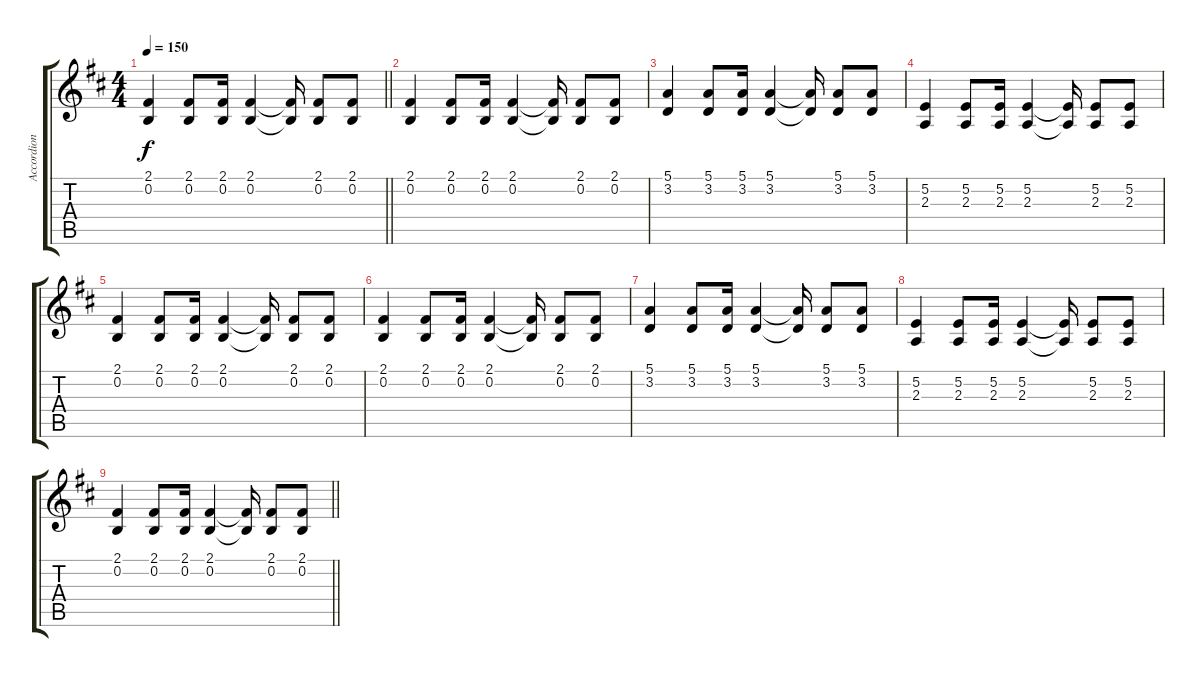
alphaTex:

\track ("Accordion" "Accordion") {instrument accordion}
\staff {score tabs}
\tuning (E4 B3 G3 D3 A2 E2) {hide}
\ts (4 4)
\tempo 150
\clef g2
\barLineRight lightlight
\ks d
(2.1 0.2).4{dy f} (2.1 0.2).8 (2.1 0.2).16 (2.1 0.2).4 (2.1{t} 0.2{t}).16 (2.1 0.2).8 (2.1 0.2).8 |
(2.1 0.2).4 (2.1 0.2).8 (2.1 0.2).16 (2.1 0.2).4 (2.1{t} 0.2{t}).16 (2.1 0.2).8 (2.1 0.2).8 |
(5.1 3.2).4 (5.1 3.2).8 (5.1 3.2).16 (5.1 3.2).4 (5.1{t} 3.2{t}).16 (5.1 3.2).8 (5.1 3.2).8 |
(5.2 2.3).4 (5.2 2.3).8 (5.2 2.3).16 (5.2 2.3).4 (5.2{t} 2.3{t}).16 (5.2 2.3).8 (5.2 2.3).8 |
(2.1 0.2).4 (2.1 0.2).8 (2.1 0.2).16 (2.1 0.2).4 (2.1{t} 0.2{t}).16 (2.1 0.2).8 (2.1 0.2).8 |
(2.1 0.2).4 (2.1 0.2).8 (2.1 0.2).16 (2.1 0.2).4 (2.1{t} 0.2{t}).16 (2.1 0.2).8 (2.1 0.2).8 |
(5.1 3.2).4 (5.1 3.2).8 (5.1 3.2).16 (5.1 3.2).4 (5.1{t} 3.2{t}).16 (5.1 3.2).8 (5.1 3.2).8 |
(5.2 2.3).4 (5.2 2.3).8 (5.2 2.3).16 (5.2 2.3).4 (5.2{t} 2.3{t}).16 (5.2 2.3).8 (5.2 2.3).8 |
\barLineRight lightlight
(2.1 0.2).4 (2.1 0.2).8 (2.1 0.2).16 (2.1 0.2).4 (2.1{t} 0.2{t}).16 (2.1 0.2).8 (2.1 0.2).8
